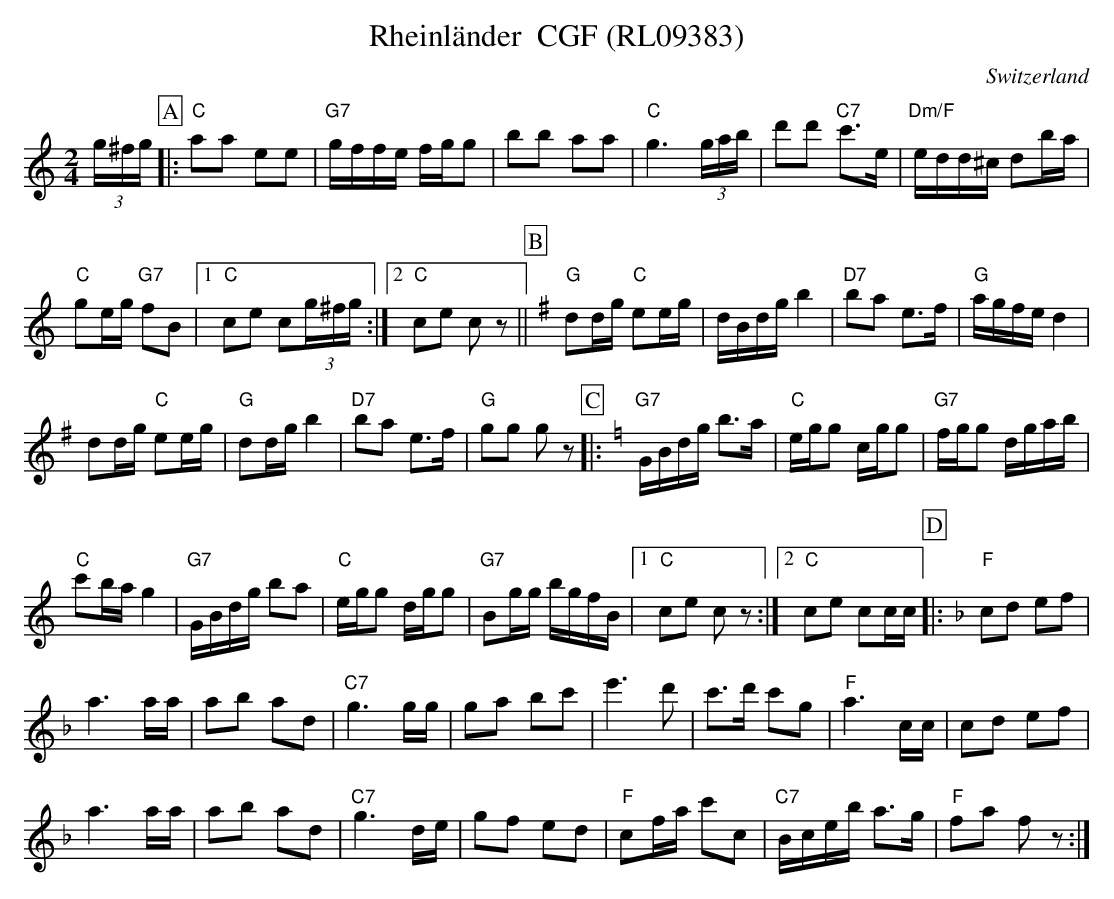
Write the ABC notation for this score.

X:1
T:Rheinl\"ander  CGF (RL09383)
M:2/4
L:1/16
O:Switzerland
K:C major
(3g^fg [P:A] |: "C"a2a2 e2e2 | "G7"gffe fgg2 | b2b2 a2a2 | "C"g6 (3gab | d'2d'2 "C7"c'3e | "Dm/F"edd^c d2ba |
"C"g2eg "G7"f2B2 |1 "C"c2e2 c2(3g^fg :|2 "C"c2e2 c2z2 || [P:B] [K:G] "G"d2dg "C"e2eg | dBdg b4 | "D7"b2a2 e3f | "G"agfe d4 |
d2dg "C"e2eg | "G"d2dgb4 | "D7"b2a2 e3f | "G"g2g2 g2z2 [P:C] |: [K:C] "G7"GBdg b3a | "C"egg2 cgg2 | "G7"fgg2 dgab |
"C"c'2bag4 | "G7"GBdg b2a2 | "C"egg2 dgg2 | "G7"B2gg bgfB |1 "C"c2e2 c2z2 :|2 "C"c2e2 c2cc [P:D] |: [K:F] [L:1/8] "F"cd ef |
a3a/a/ | ab ad | "C7"g3g/g/ | ga bc' | e'3d' | c'>d' c'g | "F"a3c/c/ | cd ef |
a3a/a/ | ab ad | "C7"g3d/e/ | gf ed | "F"cf/a/ c'c | "C7"B/c/e/b/ a>g | "F"fa fz :|
